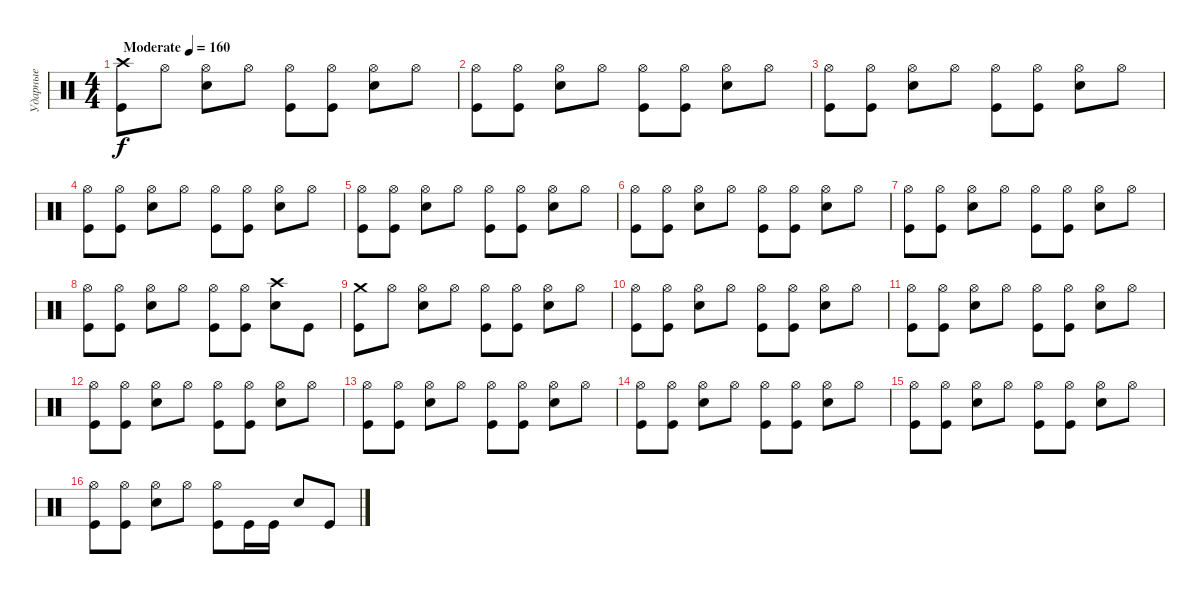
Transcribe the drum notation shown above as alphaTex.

\track ("Ударные" "Ударные") {instrument percussion}
\staff {score}
\articulation defaults
\ts (4 4)
\tempo (160 "Moderate")
\clef neutral
\ks c
("Crash high (hit)" "Kick (hit)").8{dy f} "Hi-Hat (open)".8 ("Hi-Hat (open)" "Snare (hit) 2").8 "Hi-Hat (open)".8 ("Hi-Hat (open)" "Kick (hit)").8 ("Hi-Hat (open)" "Kick (hit)").8 ("Hi-Hat (open)" "Snare (hit) 2").8 "Hi-Hat (open)".8 |
("Hi-Hat (open)" "Kick (hit)").8 ("Hi-Hat (open)" "Kick (hit)").8 ("Hi-Hat (open)" "Snare (hit) 2").8 "Hi-Hat (open)".8 ("Hi-Hat (open)" "Kick (hit)").8 ("Hi-Hat (open)" "Kick (hit)").8 ("Hi-Hat (open)" "Snare (hit) 2").8 "Hi-Hat (open)".8 |
("Hi-Hat (open)" "Kick (hit)").8 ("Hi-Hat (open)" "Kick (hit)").8 ("Hi-Hat (open)" "Snare (hit) 2").8 "Hi-Hat (open)".8 ("Hi-Hat (open)" "Kick (hit)").8 ("Hi-Hat (open)" "Kick (hit)").8 ("Hi-Hat (open)" "Snare (hit) 2").8 "Hi-Hat (open)".8 |
("Hi-Hat (open)" "Kick (hit)").8 ("Hi-Hat (open)" "Kick (hit)").8 ("Hi-Hat (open)" "Snare (hit) 2").8 "Hi-Hat (open)".8 ("Hi-Hat (open)" "Kick (hit)").8 ("Hi-Hat (open)" "Kick (hit)").8 ("Hi-Hat (open)" "Snare (hit) 2").8 "Hi-Hat (open)".8 |
("Hi-Hat (open)" "Kick (hit)").8 ("Hi-Hat (open)" "Kick (hit)").8 ("Hi-Hat (open)" "Snare (hit) 2").8 "Hi-Hat (open)".8 ("Hi-Hat (open)" "Kick (hit)").8 ("Hi-Hat (open)" "Kick (hit)").8 ("Hi-Hat (open)" "Snare (hit) 2").8 "Hi-Hat (open)".8 |
("Hi-Hat (open)" "Kick (hit)").8 ("Hi-Hat (open)" "Kick (hit)").8 ("Hi-Hat (open)" "Snare (hit) 2").8 "Hi-Hat (open)".8 ("Hi-Hat (open)" "Kick (hit)").8 ("Hi-Hat (open)" "Kick (hit)").8 ("Hi-Hat (open)" "Snare (hit) 2").8 "Hi-Hat (open)".8 |
("Hi-Hat (open)" "Kick (hit)").8 ("Hi-Hat (open)" "Kick (hit)").8 ("Hi-Hat (open)" "Snare (hit) 2").8 "Hi-Hat (open)".8 ("Hi-Hat (open)" "Kick (hit)").8 ("Hi-Hat (open)" "Kick (hit)").8 ("Hi-Hat (open)" "Snare (hit) 2").8 "Hi-Hat (open)".8 |
("Hi-Hat (open)" "Kick (hit)").8 ("Hi-Hat (open)" "Kick (hit)").8 ("Hi-Hat (open)" "Snare (hit) 2").8 "Hi-Hat (open)".8 ("Hi-Hat (open)" "Kick (hit)").8 ("Hi-Hat (open)" "Kick (hit)").8 ("Crash high (hit)" "Snare (hit) 2").8 "Kick (hit)".8 |
("Crash medium (hit)" "Kick (hit)").8 "Hi-Hat (open)".8 ("Hi-Hat (open)" "Snare (hit) 2").8 "Hi-Hat (open)".8 ("Hi-Hat (open)" "Kick (hit)").8 ("Hi-Hat (open)" "Kick (hit)").8 ("Hi-Hat (open)" "Snare (hit) 2").8 "Hi-Hat (open)".8 |
("Hi-Hat (open)" "Kick (hit)").8 ("Hi-Hat (open)" "Kick (hit)").8 ("Hi-Hat (open)" "Snare (hit) 2").8 "Hi-Hat (open)".8 ("Hi-Hat (open)" "Kick (hit)").8 ("Hi-Hat (open)" "Kick (hit)").8 ("Hi-Hat (open)" "Snare (hit) 2").8 "Hi-Hat (open)".8 |
("Hi-Hat (open)" "Kick (hit)").8 ("Hi-Hat (open)" "Kick (hit)").8 ("Hi-Hat (open)" "Snare (hit) 2").8 "Hi-Hat (open)".8 ("Hi-Hat (open)" "Kick (hit)").8 ("Hi-Hat (open)" "Kick (hit)").8 ("Hi-Hat (open)" "Snare (hit) 2").8 "Hi-Hat (open)".8 |
("Hi-Hat (open)" "Kick (hit)").8 ("Hi-Hat (open)" "Kick (hit)").8 ("Hi-Hat (open)" "Snare (hit) 2").8 "Hi-Hat (open)".8 ("Hi-Hat (open)" "Kick (hit)").8 ("Hi-Hat (open)" "Kick (hit)").8 ("Hi-Hat (open)" "Snare (hit) 2").8 "Hi-Hat (open)".8 |
("Hi-Hat (open)" "Kick (hit)").8 ("Hi-Hat (open)" "Kick (hit)").8 ("Hi-Hat (open)" "Snare (hit) 2").8 "Hi-Hat (open)".8 ("Hi-Hat (open)" "Kick (hit)").8 ("Hi-Hat (open)" "Kick (hit)").8 ("Hi-Hat (open)" "Snare (hit) 2").8 "Hi-Hat (open)".8 |
("Hi-Hat (open)" "Kick (hit)").8 ("Hi-Hat (open)" "Kick (hit)").8 ("Hi-Hat (open)" "Snare (hit) 2").8 "Hi-Hat (open)".8 ("Hi-Hat (open)" "Kick (hit)").8 ("Hi-Hat (open)" "Kick (hit)").8 ("Hi-Hat (open)" "Snare (hit) 2").8 "Hi-Hat (open)".8 |
("Hi-Hat (open)" "Kick (hit)").8 ("Hi-Hat (open)" "Kick (hit)").8 ("Hi-Hat (open)" "Snare (hit) 2").8 "Hi-Hat (open)".8 ("Hi-Hat (open)" "Kick (hit)").8 ("Hi-Hat (open)" "Kick (hit)").8 ("Hi-Hat (open)" "Snare (hit) 2").8 "Hi-Hat (open)".8 |
("Hi-Hat (open)" "Kick (hit)").8 ("Hi-Hat (open)" "Kick (hit)").8 ("Hi-Hat (open)" "Snare (hit) 2").8 "Hi-Hat (open)".8 ("Hi-Hat (open)" "Kick (hit)").8 "Kick (hit)".16 "Kick (hit)".16 "Snare (hit) 2".8 "Kick (hit)".8
